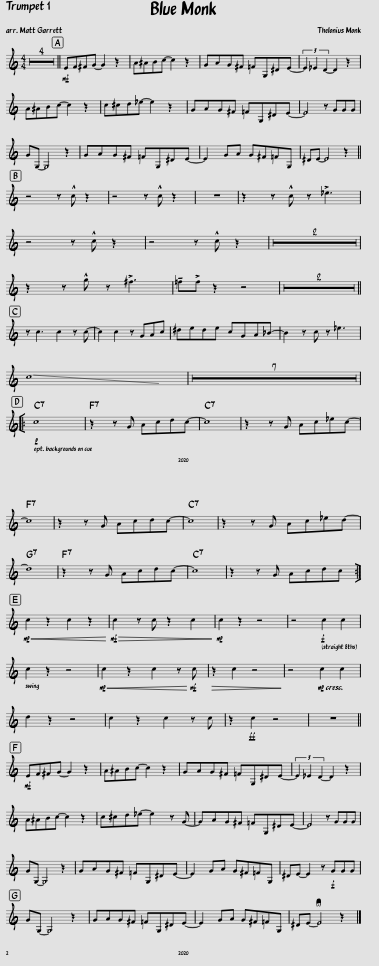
X:1
L:1/8
M:4/4
I:linebreak $
K:none
V:1 treble transpose=-2
V:1
[K:C] z8 | z8 | z8 | z8 ||!mf! EF^FG- G2 z2 | %5
 A^ABc- c2 z2 | GAG^F =FG,^DE- | (3E2 _E2 D2- D2 z2 |$ A^ABc- c2 z2 | c^cd_e- e2 z2 | %10
 GAG^F =FG,^DE- | E4 z GGG |$ GG,- G,4 z2 | GAG^F =FG,^DE- | E2 GA G^F=FG, | %15
 ^DE- E4 z2 ||$ z4 z !^!c z2 | z4 z !^!c z2 | z8 | z2 z !^!c z !>!_e3 |$ %20
 z4 z !^!c z2 | z4 z !^!c z2 | z8 | z8 |$ z2 z !^!g z !>!^f3 | %25
 !tenuto!=f!>!f z2 z4 | z8 | z8 ||$ z c3 c2 z c- | c2 c2 z GAc | %30
 ^dede cGA_B- | B2 z c z _e3 |$ c8 | z8 | z8 | %35
 z8 | z8 | z8 | z8 | z8 |:$ %40
!p! c8 | z2 z G Acdc- | c8 | z2 z G Ac_ec- |$ c8 | %45
 z2 z G Acdc- | c8 | z2 z G Ac_ed- |$ d8 | z2 z G Acdc- | %50
 c8 | z2 z G Acdc :|$!mp!!<(! c2 z2 c2 z2!<)! |!mf!!>(! c2 z c z2 c2!>)! |!mp! c2 z2 z4 | %55
 z4!f! c2 c2 |$ c2 z2 z4 |!mp!!<(! c2 z2 c2 z!mf! c!<)! |!>(! z2 c2 z4!>)! | z4!mp! c2 c2 |$ %60
 d2 z2 z4 | c2 z2 c2 z c | z2!ff! c2 z4 | z8 ||$!mf! EF^FG- G2 z2 | %65
 A^ABc- c2 z2 | GAG^F =FG,^DE- | (3E2 _E2 D2- D2 z2 |$ A^ABc- c2 z2 | c^cd_e- e2 z G- | %70
 GAG^F =FG,^DE- | E4 z GGG |$ GG,- G,4 z2 | GAG^F =FG,^DE- | E2 GA G^F=FG, | %75
 ^DE- E2 z!f! GGG |$ GG,- G,4 z2 | GAG^F =FG,^DE- | E2 GA G^F=FG, | ^DE- !fermata!E4 z2 |] %80
